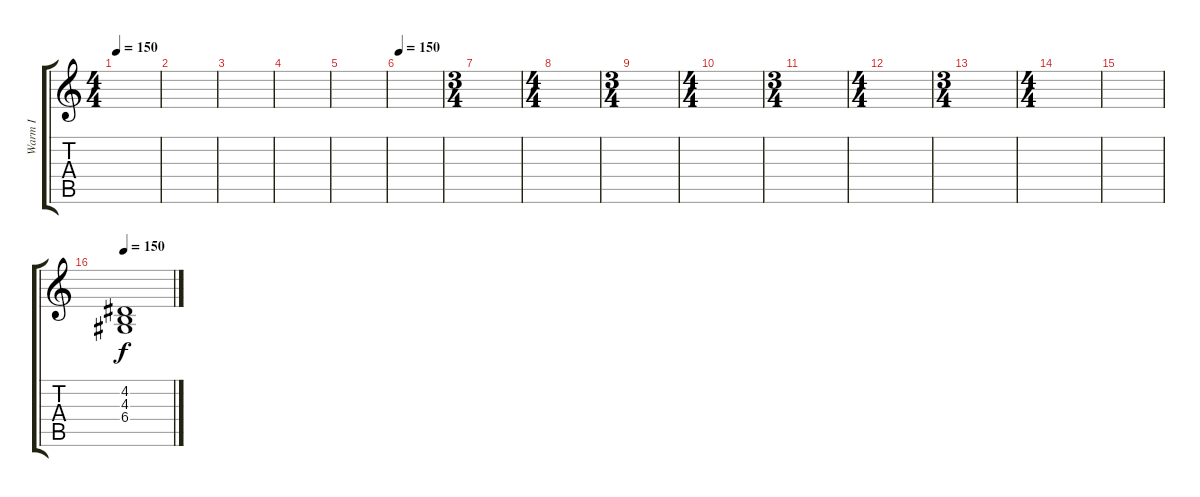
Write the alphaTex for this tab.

\track ("Warm I" "Warm I") {instrument pad2warm}
\staff {score tabs}
\tuning (E4 B3 G3 D3 A2 E2) {hide}
\ts (4 4)
\tempo 150
\clef g2
\ks c
|
|
|
|
|
\tempo 150
|
\ts (3 4)
|
\ts (4 4)
|
\ts (3 4)
|
\ts (4 4)
|
\ts (3 4)
|
\ts (4 4)
|
\ts (3 4)
|
\ts (4 4)
|
|
\tempo 150
(4.2 4.3 6.4).1
